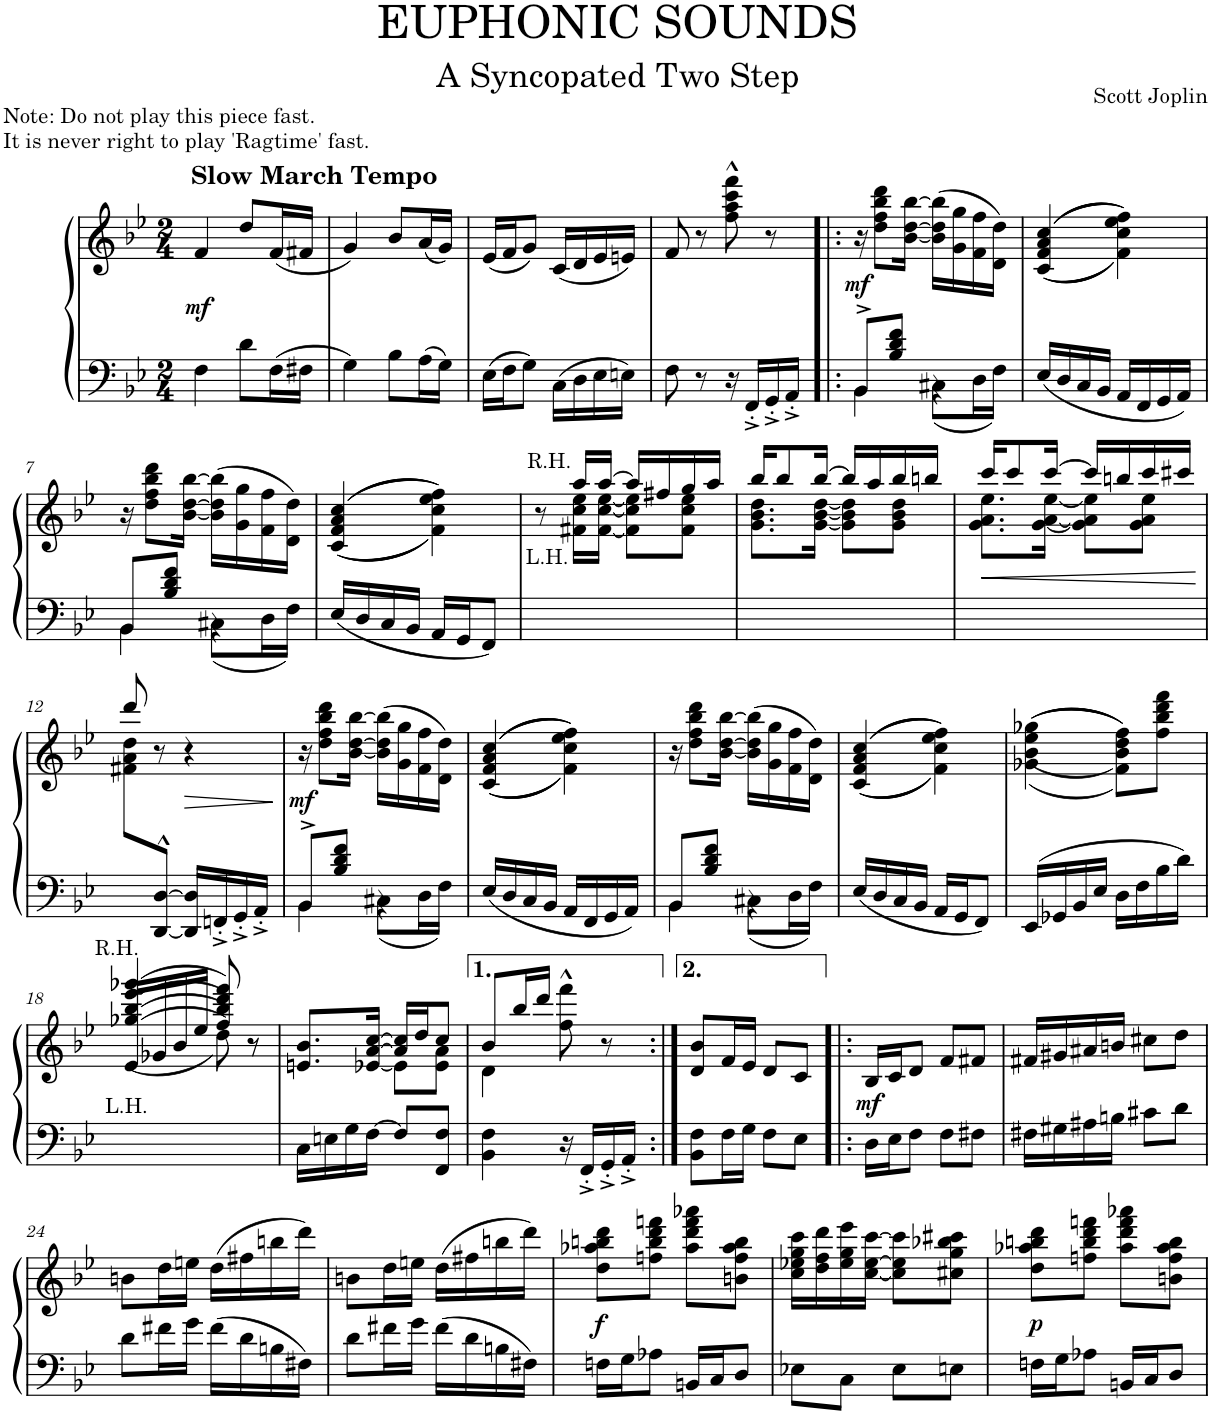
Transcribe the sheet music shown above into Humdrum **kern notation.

**kern	**kern	**dynam
*part1	*part1	*part1
*staff2	*staff1	*staff1/2
*I"Upright Piano	*	*
*I'Pno.	*	*
*clefF4	*clefG2	*
*k[b-e-]	*k[b-e-]	*
*M2/4	*M2/4	*
=1	=1	=1
!	!LO:TX:a:t=Note&colon; Do not play this piece fast.	!
!	!LO:TX:a:t=It is never right to play 'Ragtime' fast.	!
!	!LO:TX:a:B:t=Slow March Tempo	!
!	!	!LO:DY:b
4F\	4f/	mf
8d\L	8dd/L	.
16F\L	(16f/L	.
16F#X\JJ	16f#X/JJ	.
=2	=2	=2
4G\	4g/)	.
8B-\L	8b-/L	.
16A\L	(16a/L	.
16G\JJ	16g/JJ)	.
=3	=3	=3
16E-\LL	(16e-/LL	.
16F\J	16f/J	.
8G\J	8g/J)	.
16C\LL	(16c/LL	.
16D\	16d/	.
16E-\	16e-/	.
16En\JJ	16en/JJ)	.
=4	=4	=4
8F\	8f/	.
8r	8r	.
16r	8ff\^^ 8aa\^^ 8ccc\^^ 8fff\^^	.
16FF'^/LL	.	.
16GG'^/	8r	.
16AA'^/JJ	.	.
=5!|:	=5!|:	=5!|:
*^	*	*
!	!	!	!LO:DY:b
8BB-^/L	4BB-\	16r	mf
.	.	8dd\ 8ff\ 8bb-\ 8ddd\L	.
8B-/ 8d/ 8f/J	.	.	.
.	.	[16b-\ [16dd\ [16bb-\Jk	.
8C#X\L	4r	(16b-\] 16dd\] 16bb-\]LL	.
.	.	16g\ 16gg\	.
16D\L	.	16f\ 16ff\	.
16F\JJ	.	16d\ 16dd\JJ)	.
*v	*v	*	*
=6	=6	=6
16E-/LL	((<(<(4c/ 4f/ 4a/ 4cc/	.
16D/	.	.
16C/	.	.
16BB-/JJ	.	.
16AA/LL	4f\ 4cc\ 4ee-\ 4ff\))))	.
16FF/	.	.
16GG/	.	.
16AA/JJ	.	.
!!LO:LB:g=z
=7	=7	=7
*^	*	*
8BB-/L	4BB-\	16r	.
.	.	8dd\ 8ff\ 8bb-\ 8ddd\L	.
8B-/ 8d/ 8f/J	.	.	.
.	.	[16b-\ [16dd\ [16bb-\Jk	.
8C#X\L	4r	(16b-\] 16dd\] 16bb-\]LL	.
.	.	16g\ 16gg\	.
16D\L	.	16f\ 16ff\	.
16F\JJ	.	16d\ 16dd\JJ)	.
*v	*v	*	*
=8	=8	=8
16E-/LL	(<(((<4c/ 4f/ 4a/ 4cc/	.
16D/	.	.
16C/	.	.
16BB-/JJ	.	.
16AA/LL	4f\ 4cc\ 4ee-\ 4ff\))))	.
16GG/J	.	.
8FF/J	.	.
=9	=9	=9
*	*^	*
2ryy	8r	8ryy	.
!	!LO:TX:a:t=R.H.	!	!
!	!LO:TX:b:t=L.H.	!	!
.	16aa/LL	16f#X\ 16cc\ 16ee-\LL	.
.	[16aa/JJ	[16f#\ [16cc\ [16ee-\JJ	.
.	16aa/LL]	8f#\] 8cc\] 8ee-\]L	.
.	16ff#X/	.	.
.	16gg/	8f#\ 8cc\ 8ee-\J	.
.	16aa/JJ	.	.
=10	=10	=10	=10
2ryy	16bb-/KL	8.g\ 8.b-\ 8.dd\L	.
.	8bb-/	.	.
.	[16bb-/Jk	[16g\ [16b-\ [16dd\Jk	.
.	16bb-/LL]	8g\] 8b-\] 8dd\]L	.
.	16aa/	.	.
.	16bb-/	8g\ 8b-\ 8dd\J	.
.	16bbn/JJ	.	.
=11	=11	=11	=11
!	!	!	!LO:HP:b
2ryy	16ccc/KL	8.g\ 8.a\ 8.ee-\L	<
.	8ccc/	.	.
.	[16ccc/Jk	[16g\ [16a\ [16ee-\Jk	.
.	16ccc/LL]	8g\] 8a\] 8ee-\]L	.
.	16bbn/	.	.
.	16ccc/	8g\ 8a\ 8ee-\J	.
.	16ccc#X/JJ	.	.
*	*v	*v	*
.	.	[
!!LO:LB:g=z
=12	=12	=12
*	*^	*
8ryy	8ddd/	8f#X\ 8a\ 8dd\L	.
[8DD/^^ [8D/^^J	8r	4.ryy	.
!	!	!	!LO:HP:b
16DD/] 16D/]LL	4r	.	>
16FFn'^/	.	.	.
16GG'^/	.	.	.
16AA'^/JJ	.	.	.
*	*v	*v	*
.	.	]
=13	=13	=13
*^	*	*
!	!	!	!LO:DY:b
8BB-^/L	4BB-\	16r	mf
.	.	8dd\ 8ff\ 8bb-\ 8ddd\L	.
8B-/ 8d/ 8f/J	.	.	.
.	.	[16b-\ [16dd\ [16bb-\Jk	.
8C#X\L	4r	(16b-\] 16dd\] 16bb-\]LL	.
.	.	16g\ 16gg\	.
16D\L	.	16f\ 16ff\	.
16F\JJ	.	16d\ 16dd\JJ)	.
*v	*v	*	*
=14	=14	=14
16E-/LL	(((<(<4c/ 4f/ 4a/ 4cc/	.
16D/	.	.
16C/	.	.
16BB-/JJ	.	.
16AA/LL	4f\ 4cc\ 4ee-\ 4ff\))))	.
16FF/	.	.
16GG/	.	.
16AA/JJ	.	.
=15	=15	=15
*^	*	*
8BB-/L	4BB-\	16r	.
.	.	8dd\ 8ff\ 8bb-\ 8ddd\L	.
8B-/ 8d/ 8f/J	.	.	.
.	.	[16b-\ [16dd\ [16bb-\Jk	.
8C#X\L	4r	(16b-\] 16dd\] 16bb-\]LL	.
.	.	16g\ 16gg\	.
16D\L	.	16f\ 16ff\	.
16F\JJ	.	16d\ 16dd\JJ)	.
*v	*v	*	*
=16	=16	=16
16E-/LL	(((<(<4c/ 4f/ 4a/ 4cc/	.
16D/	.	.
16C/	.	.
16BB-/JJ	.	.
16AA/LL	4f\ 4cc\ 4ee-\ 4ff\))))	.
16GG/J	.	.
8FF/J	.	.
=17	=17	=17
16EE-/LL	(<((<(4g-X\ 4b-\ 4ee-\ 4gg-X\	.
16GG-X/	.	.
16BB-/	.	.
16E-/JJ	.	.
16D\LL	8f\ 8b-\ 8dd\ 8ff\L))))	.
16F\	.	.
16B-\	8ff\ 8bb-\ 8ddd\ 8fff\J	.
16d\JJ	.	.
!!LO:LB:g=z
=18	=18	=18
*	*^	*
!	!LO:TX:a:t=R.H.	!	!
!LO:TX:a:t=L.H.	!	!	!
4.ryy	(>(>(>(>4gg-X/ 4bb-/ 4eee-/ 4ggg-X/	(<16e-/LL	.
.	.	16g-X/	.
.	.	16b-/	.
.	.	16ee-/JJ	.
.	8ff/ 8bb-/ 8ddd/ 8fff/))))	8dd\)	.
8r	8r	8ryy	.
=19	=19	=19	=19
16C\LL	8.en/ 8.b-/L	4ryy	.
16En\	.	.	.
16G\	.	.	.
[16F\JJ	[16e-X/ [16a/ [16cc/Jk	.	.
8F/L]	16a/] 16cc/]LL	8e-\L]	.
.	16dd/J	.	.
8FF/ 8F/J	8cc/J	8e-\ 8a\J	.
=20	=20	=20	=20
4BB-\ 4F\	8b-/L	4d\	.
.	16bb-/L	.	.
.	16ddd/JJ	.	.
16r	8ff\^^ 8fff\^^	4ryy	.
16FF'^/LL	.	.	.
16GG'^/	8r	.	.
16AA'^/JJ	.	.	.
*	*v	*v	*
=21:|!	=21:|!	=21:|!
8BB-\ 8F\L	8d/ 8b-/L	.
16F\L	16f/L	.
16G\JJ	16e-/JJ	.
8F\L	8d/L	.
8E-\J	8c/J	.
=22!|:	=22!|:	=22!|:
!	!	!LO:DY:b
16D\LL	16B-/LL	mf
16E-\J	16c/J	.
8F\J	8d/J	.
8F\L	8f/L	.
8F#X\J	8f#X/J	.
=23	=23	=23
16F#X\LL	16f#X/LL	.
16G#X\	16g#X/	.
16A#X\	16a#X/	.
16Bn\JJ	16bn/JJ	.
8c#X\L	8cc#X\L	.
8d\J	8dd\J	.
!!LO:LB:g=z
=24	=24	=24
8d\L	8bn\L	.
16f#X\L	16dd\L	.
16g\JJ	16een\JJ	.
16f#\LL	(16dd\LL	.
16d\	16ff#X\	.
16Bn\	16bbn\	.
16F#X\JJ	16ddd\JJ)	.
=25	=25	=25
8d\L	8bn\L	.
16f#X\L	16dd\L	.
16g\JJ	16een\JJ	.
16f#\LL	(16dd\LL	.
16d\	16ff#X\	.
16Bn\	16bbn\	.
16F#X\JJ	16ddd\JJ)	.
=26	=26	=26
!	!	!LO:DY:b
16Fn\LL	8dd\ 8aa-X\ 8bbn\ 8ddd\L	f
16G\J	.	.
8A-X\J	8ffn\ 8bb\ 8ddd\ 8fffn\J	.
16BBn/LL	8aa-\ 8ddd\ 8fff\ 8aaa-X\L	.
16C/J	.	.
8D/J	8bn\ 8ff\ 8aa-\ 8bb\J	.
=27	=27	=27
8E-X\L	16cc\ 16ee-X\ 16gg\ 16ccc\LL	.
.	16dd\ 16ff\ 16ddd\	.
8C\J	16ee-\ 16gg\ 16eee-\	.
.	[16cc\ [16ee-\ [16ccc\JJ	.
8E-\L	8cc\] 8ee-\] 8ccc\]L	.
8En\J	8cc#X\ 8gg\ 8bb-X\ 8ccc#X\J	.
=28	=28	=28
!	!	!LO:DY:b
16Fn\LL	8dd\ 8aa-X\ 8bbn\ 8ddd\L	p
16G\J	.	.
8A-X\J	8ffn\ 8bb\ 8ddd\ 8fffn\J	.
16BBn/LL	8aa-\ 8ddd\ 8fff\ 8aaa-X\L	.
16C/J	.	.
8D/J	8bn\ 8ff\ 8aa-\ 8bb\J	.
=	=	=
*-	*-	*-
